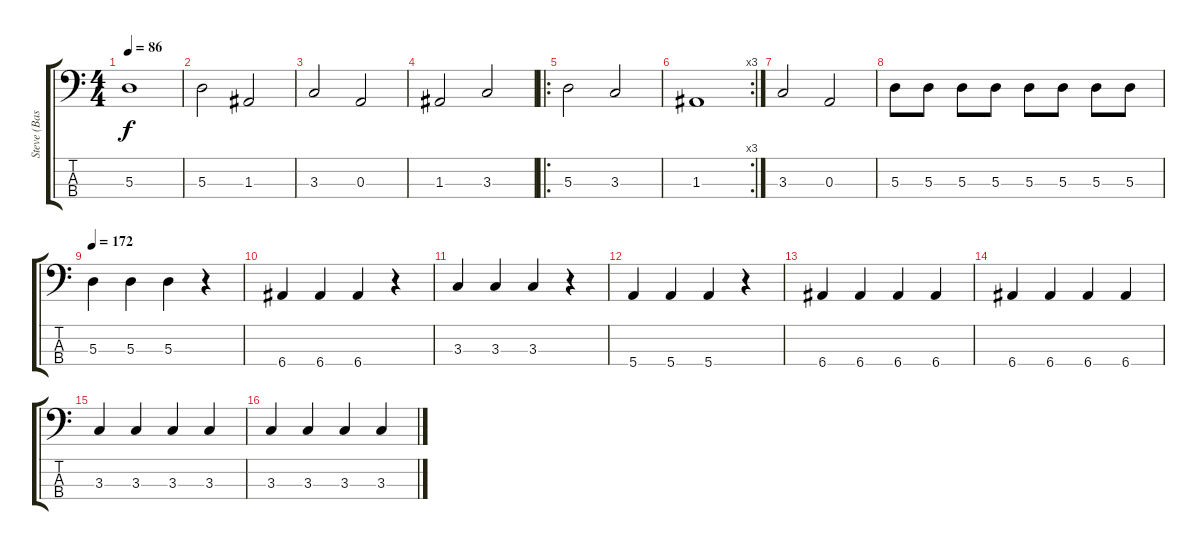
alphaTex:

\track ("Steve (Bass)" "Steve (Bas") {instrument electricbassfinger}
\staff {score tabs}
\tuning (G2 D2 A1 E1) {hide}
\ts (4 4)
\tempo 86
\clef f4
\ks c
5.3.1{dy f} |
5.3.2 1.3.2 |
3.3.2 0.3.2 |
1.3.2 3.3.2 |
\ro
5.3.2 3.3.2 |
\rc 3
1.3.1 |
3.3.2 0.3.2 |
5.3.8 5.3.8 5.3.8 5.3.8 5.3.8 5.3.8 5.3.8 5.3.8 |
\tempo 172
5.3.4 5.3.4 5.3.4 r.4 |
6.4.4 6.4.4 6.4.4 r.4 |
3.3.4 3.3.4 3.3.4 r.4 |
5.4.4 5.4.4 5.4.4 r.4 |
6.4.4 6.4.4 6.4.4 6.4.4 |
6.4.4 6.4.4 6.4.4 6.4.4 |
3.3.4 3.3.4 3.3.4 3.3.4 |
3.3.4 3.3.4 3.3.4 3.3.4
